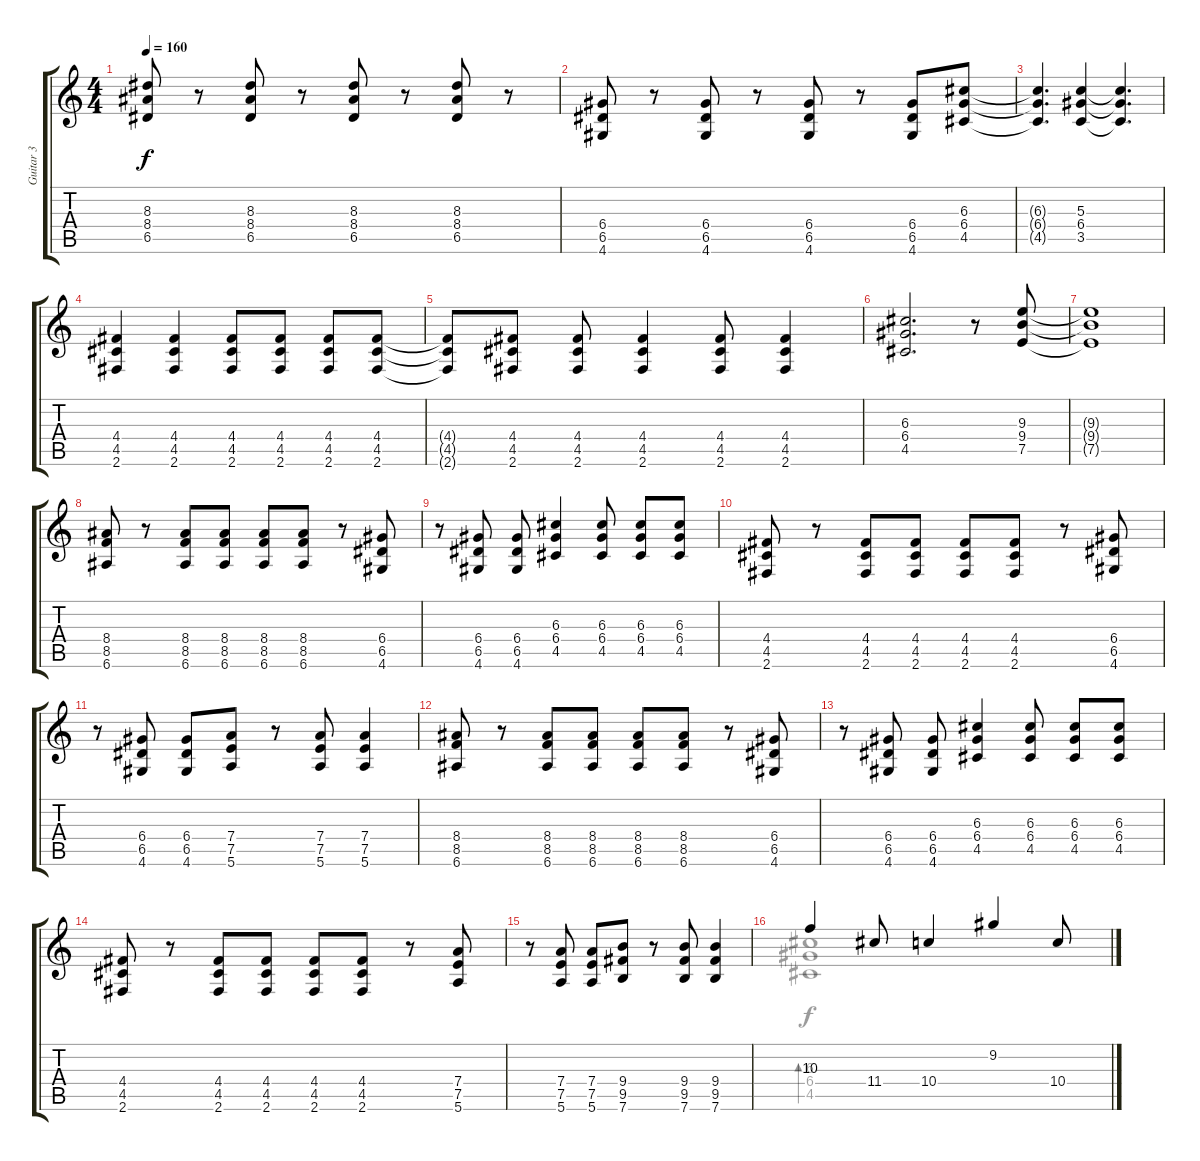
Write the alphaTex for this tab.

\track ("Guitar 3" "Guitar 3") {instrument overdrivenguitar}
\staff {score tabs}
\tuning (E4 B3 G3 D3 A2 E2) {hide}
\voice
\ts (4 4)
\tempo 160
\clef g2
\ks c
(8.3 8.4 6.5).8{dy f} r.8 (8.3 8.4 6.5).8 r.8 (8.3 8.4 6.5).8 r.8 (8.3 8.4 6.5).8 r.8 |
(6.4 6.5 4.6).8 r.8 (6.4 6.5 4.6).8 r.8 (6.4 6.5 4.6).8 r.8 (6.4 6.5 4.6).8 (6.3 6.4 4.5).8 |
(6.3{t} 6.4{t} 4.5{t}).4{d} (5.3 6.4 3.5).4 (5.3{t} 6.4{t} 3.5{t}).4{d} |
(4.4 4.5 2.6).4 (4.4 4.5 2.6).4 (4.4 4.5 2.6).8 (4.4 4.5 2.6).8 (4.4 4.5 2.6).8 (4.4 4.5 2.6).8 |
(4.4{t} 4.5{t} 2.6{t}).8 (4.4 4.5 2.6).8 (4.4 4.5 2.6).8 (4.4 4.5 2.6).4 (4.4 4.5 2.6).8 (4.4 4.5 2.6).4 |
(6.3 6.4 4.5).2{d} r.8 (9.3 9.4 7.5).8 |
(9.3{t} 9.4{t} 7.5{t}).1 |
(8.4 8.5 6.6).8 r.8 (8.4 8.5 6.6).8 (8.4 8.5 6.6).8 (8.4 8.5 6.6).8 (8.4 8.5 6.6).8 r.8 (6.4 6.5 4.6).8 |
r.8 (6.4 6.5 4.6).8 (6.4 6.5 4.6).8 (6.3 6.4 4.5).4 (6.3 6.4 4.5).8 (6.3 6.4 4.5).8 (6.3 6.4 4.5).8 |
(4.4 4.5 2.6).8 r.8 (4.4 4.5 2.6).8 (4.4 4.5 2.6).8 (4.4 4.5 2.6).8 (4.4 4.5 2.6).8 r.8 (6.4 6.5 4.6).8 |
r.8 (6.4 6.5 4.6).8 (6.4 6.5 4.6).8 (7.4 7.5 5.6).8 r.8 (7.4 7.5 5.6).8 (7.4 7.5 5.6).4 |
(8.4 8.5 6.6).8 r.8 (8.4 8.5 6.6).8 (8.4 8.5 6.6).8 (8.4 8.5 6.6).8 (8.4 8.5 6.6).8 r.8 (6.4 6.5 4.6).8 |
r.8 (6.4 6.5 4.6).8 (6.4 6.5 4.6).8 (6.3 6.4 4.5).4 (6.3 6.4 4.5).8 (6.3 6.4 4.5).8 (6.3 6.4 4.5).8 |
(4.4 4.5 2.6).8 r.8 (4.4 4.5 2.6).8 (4.4 4.5 2.6).8 (4.4 4.5 2.6).8 (4.4 4.5 2.6).8 r.8 (7.4 7.5 5.6).8 |
r.8 (7.4 7.5 5.6).8 (7.4 7.5 5.6).8 (9.4 9.5 7.6).8 r.8 (9.4 9.5 7.6).8 (9.4 9.5 7.6).4 |
10.3.4 11.4.8 10.4.4 9.2.4 10.4.8
\voice
\clef g2
\ottava regular
\simile none
\ks c
|
|
|
|
|
|
|
|
|
|
|
|
|
|
|
(6.3 6.4 4.5).1{bd 480}
